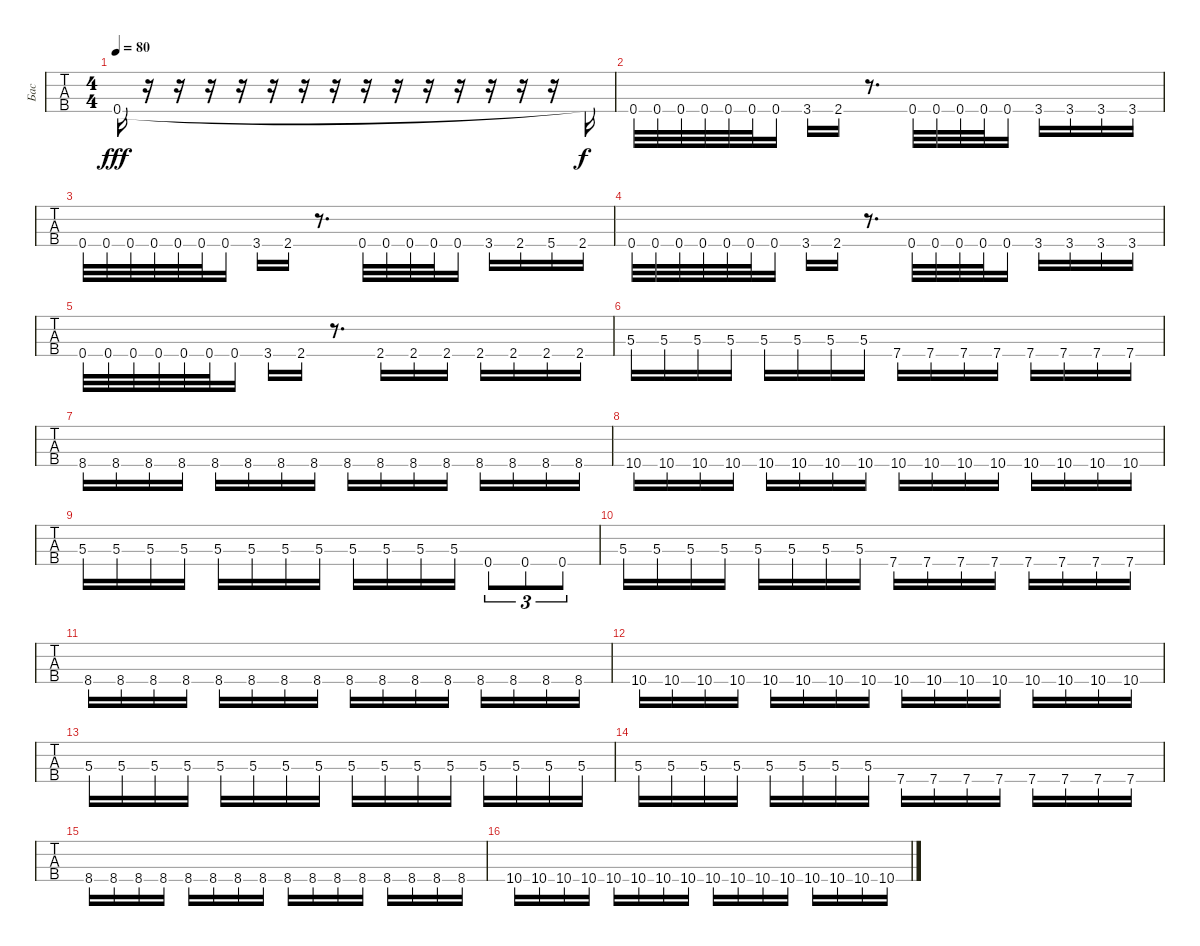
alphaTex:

\track ("Бас" "Бас") {instrument electricbasspick}
\staff {tabs}
\tuning (F2 C2 G1 C1) {hide}
\ts (4 4)
\tempo 80
\clef f4
\ks c
0.4{hac}.16{dy fff} r.16 r.16 r.16 r.16 r.16 r.16 r.16 r.16 r.16 r.16 r.16 r.16 r.16 r.16 0.4{t}.16{dy f} |
0.4.32{volume 12} 0.4.32 0.4.32 0.4.32 0.4.32 0.4.32 0.4.16 3.4.16 2.4.16 r.8{d} 0.4.32 0.4.32 0.4.32 0.4.32 0.4.16 3.4.16 3.4.16 3.4.16 3.4.16 |
0.4.32 0.4.32 0.4.32 0.4.32 0.4.32 0.4.32 0.4.16 3.4.16 2.4.16 r.8{d} 0.4.32 0.4.32 0.4.32 0.4.32 0.4.16 3.4.16 2.4.16 5.4.16 2.4.16 |
0.4.32 0.4.32 0.4.32 0.4.32 0.4.32 0.4.32 0.4.16 3.4.16 2.4.16 r.8{d} 0.4.32 0.4.32 0.4.32 0.4.32 0.4.16 3.4.16 3.4.16 3.4.16 3.4.16 |
0.4.32 0.4.32 0.4.32 0.4.32 0.4.32 0.4.32 0.4.16 3.4.16 2.4.16 r.8{d} 2.4.16 2.4.16 2.4.16 2.4.16 2.4.16 2.4.16 2.4.16 |
5.3.16 5.3.16 5.3.16 5.3.16 5.3.16 5.3.16 5.3.16 5.3.16 7.4.16 7.4.16 7.4.16 7.4.16 7.4.16 7.4.16 7.4.16 7.4.16 |
8.4.16 8.4.16 8.4.16 8.4.16 8.4.16 8.4.16 8.4.16 8.4.16 8.4.16 8.4.16 8.4.16 8.4.16 8.4.16 8.4.16 8.4.16 8.4.16 |
10.4.16 10.4.16 10.4.16 10.4.16 10.4.16 10.4.16 10.4.16 10.4.16 10.4.16 10.4.16 10.4.16 10.4.16 10.4.16 10.4.16 10.4.16 10.4.16 |
5.3.16 5.3.16 5.3.16 5.3.16 5.3.16 5.3.16 5.3.16 5.3.16 5.3.16 5.3.16 5.3.16 5.3.16 0.4.8{tu (3 2)} 0.4.8{tu (3 2)} 0.4.8{tu (3 2)} |
5.3.16 5.3.16 5.3.16 5.3.16 5.3.16 5.3.16 5.3.16 5.3.16 7.4.16 7.4.16 7.4.16 7.4.16 7.4.16 7.4.16 7.4.16 7.4.16 |
8.4.16 8.4.16 8.4.16 8.4.16 8.4.16 8.4.16 8.4.16 8.4.16 8.4.16 8.4.16 8.4.16 8.4.16 8.4.16 8.4.16 8.4.16 8.4.16 |
10.4.16 10.4.16 10.4.16 10.4.16 10.4.16 10.4.16 10.4.16 10.4.16 10.4.16 10.4.16 10.4.16 10.4.16 10.4.16 10.4.16 10.4.16 10.4.16 |
5.3.16 5.3.16 5.3.16 5.3.16 5.3.16 5.3.16 5.3.16 5.3.16 5.3.16 5.3.16 5.3.16 5.3.16 5.3.16 5.3.16 5.3.16 5.3.16 |
5.3.16 5.3.16 5.3.16 5.3.16 5.3.16 5.3.16 5.3.16 5.3.16 7.4.16 7.4.16 7.4.16 7.4.16 7.4.16 7.4.16 7.4.16 7.4.16 |
8.4.16 8.4.16 8.4.16 8.4.16 8.4.16 8.4.16 8.4.16 8.4.16 8.4.16 8.4.16 8.4.16 8.4.16 8.4.16 8.4.16 8.4.16 8.4.16 |
10.4.16 10.4.16 10.4.16 10.4.16 10.4.16 10.4.16 10.4.16 10.4.16 10.4.16 10.4.16 10.4.16 10.4.16 10.4.16 10.4.16 10.4.16 10.4.16
